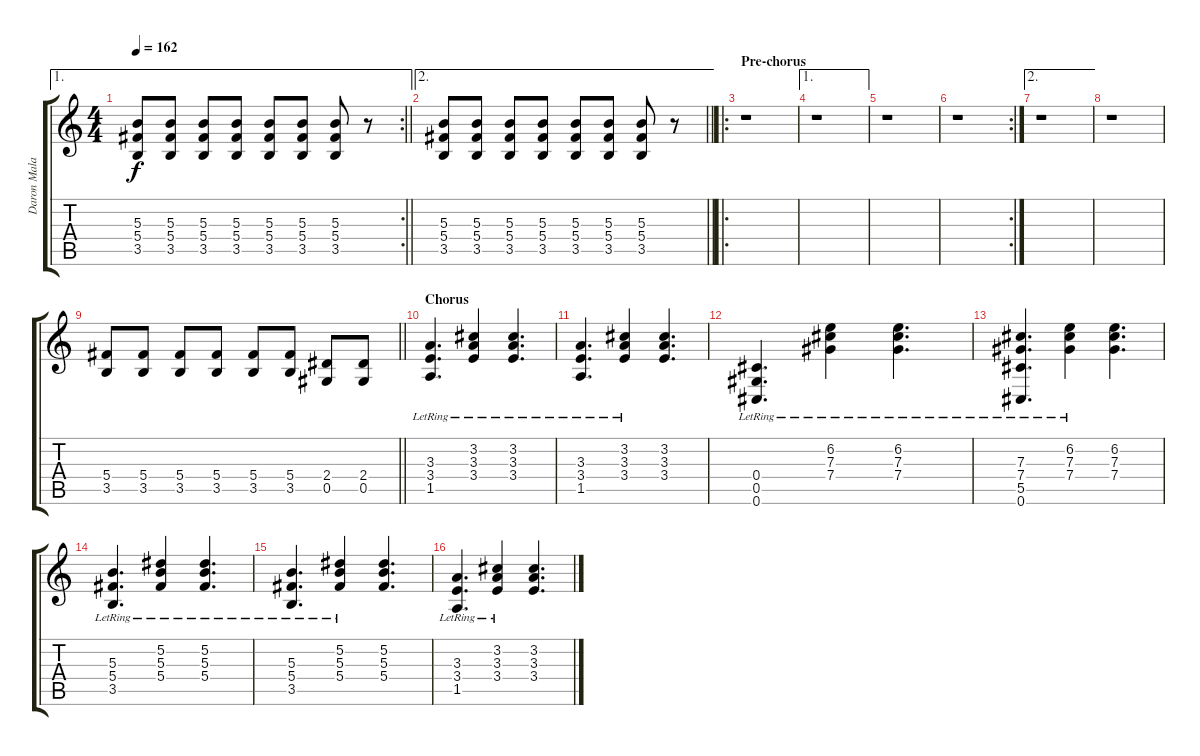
\track ("Daron Malakian" "Daron Mala") {instrument distortionguitar}
\staff {score tabs}
\tuning (Eb4 Bb3 Gb3 Db3 Ab2 Db2) {hide}
\ae 1
\rc 2
\ts (4 4)
\tempo 162
\clef g2
\barLineRight lightlight
\ks c
(5.3 5.4 3.5).8{dy f} (5.3 5.4 3.5).8 (5.3 5.4 3.5).8 (5.3 5.4 3.5).8 (5.3 5.4 3.5).8 (5.3 5.4 3.5).8 (5.3 5.4 3.5).8 r.8 |
\ae 2
\barLineRight lightlight
(5.3 5.4 3.5).8 (5.3 5.4 3.5).8 (5.3 5.4 3.5).8 (5.3 5.4 3.5).8 (5.3 5.4 3.5).8 (5.3 5.4 3.5).8 (5.3 5.4 3.5).8 r.8 |
\ro
\section ("" "Pre-chorus")
r.1 |
\ae 1
r.1 |
r.1 |
\rc 2
r.1 |
\ae 2
r.1 |
r.1 |
\barLineRight lightlight
(5.4 3.5).8 (5.4 3.5).8 (5.4 3.5).8 (5.4 3.5).8 (5.4 3.5).8 (5.4 3.5).8 (2.4 0.5).8 (2.4 0.5).8 |
\section ("" "Chorus")
(3.3{lr} 3.4{lr} 1.5{lr}).4{d} (3.2{lr} 3.3{lr} 3.4{lr}).4 (3.2{lr} 3.3{lr} 3.4{lr}).4{d} |
(3.3{lr} 3.4{lr} 1.5{lr}).4{d} (3.2{lr} 3.3{lr} 3.4{lr}).4 (3.2 3.3 3.4).4{d} |
(0.4{lr} 0.5{lr} 0.6{lr}).4{d} (6.2{lr} 7.3{lr} 7.4{lr}).4 (6.2{lr} 7.3{lr} 7.4{lr}).4{d} |
(7.3{lr} 7.4{lr} 5.5{lr} 0.6{lr}).4{d} (6.2{lr} 7.3{lr} 7.4{lr}).4 (6.2 7.3 7.4).4{d} |
(5.3{lr} 5.4{lr} 3.5{lr}).4{d} (5.2{lr} 5.3{lr} 5.4{lr}).4 (5.2{lr} 5.3{lr} 5.4{lr}).4{d} |
(5.3{lr} 5.4{lr} 3.5{lr}).4{d} (5.2{lr} 5.3{lr} 5.4{lr}).4 (5.2 5.3 5.4).4{d} |
(3.3{lr} 3.4{lr} 1.5{lr}).4{d} (3.2{lr} 3.3{lr} 3.4{lr}).4 (3.2 3.3 3.4).4{d}
